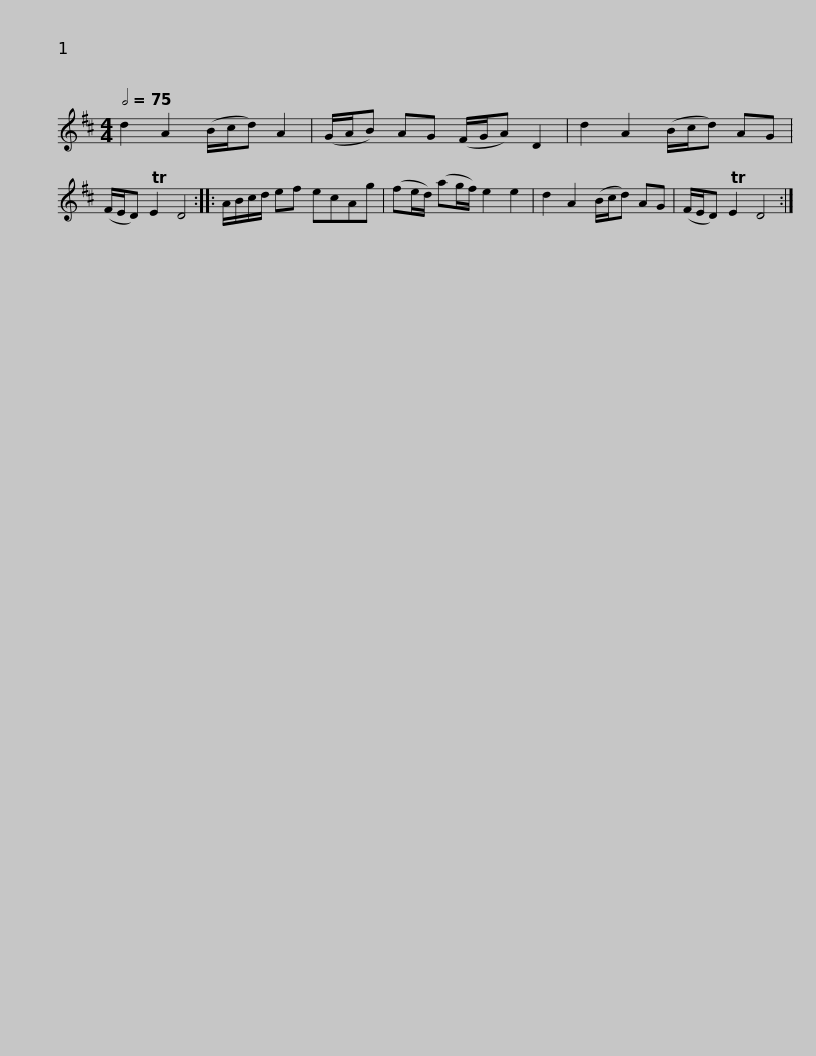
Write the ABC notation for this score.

X:1
L:1/8
Q:1/2=75
M:4/4
I:linebreak $
K:D
V:1 treble
V:1
 d2 A2 (B/c/d) A2 | (G/A/B) AG (F/G/A) D2 | d2 A2 (B/c/d) AG | (F/E/D) TE2 D4 :: A/B/c/d/ ef ecAg |$ %5
 (fe/d/) (ag/f/) e2 e2 | d2 A2 (B/c/d) AG | (F/E/D) TE2 D4 :| %8
